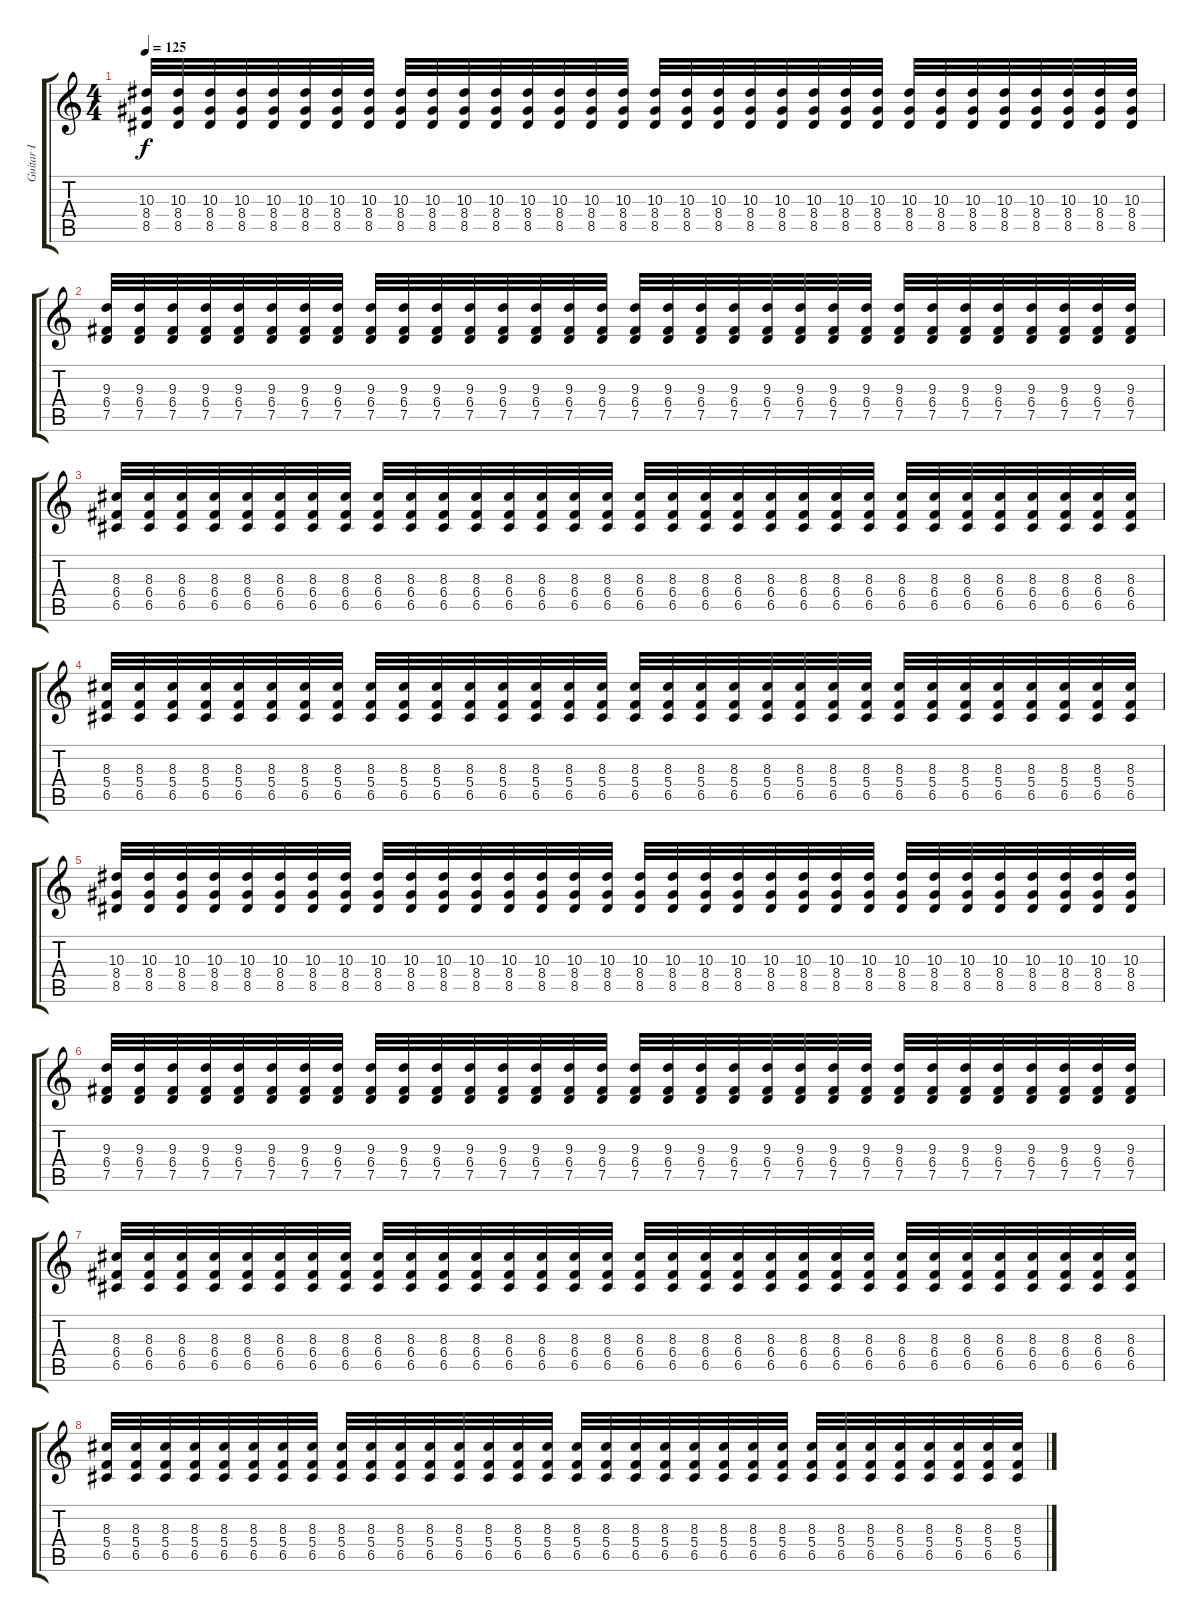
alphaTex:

\track ("Guitar I" "Guitar I") {instrument distortionguitar}
\staff {score tabs}
\tuning (D4 A3 F3 C3 G2 D2) {hide}
\ts (4 4)
\tempo 125
\clef g2
\ks c
(10.3 8.4 8.5).32{dy f instrument distortionguitar} (10.3 8.4 8.5).32 (10.3 8.4 8.5).32 (10.3 8.4 8.5).32 (10.3 8.4 8.5).32 (10.3 8.4 8.5).32 (10.3 8.4 8.5).32 (10.3 8.4 8.5).32 (10.3 8.4 8.5).32 (10.3 8.4 8.5).32 (10.3 8.4 8.5).32 (10.3 8.4 8.5).32 (10.3 8.4 8.5).32 (10.3 8.4 8.5).32 (10.3 8.4 8.5).32 (10.3 8.4 8.5).32 (10.3 8.4 8.5).32 (10.3 8.4 8.5).32 (10.3 8.4 8.5).32 (10.3 8.4 8.5).32 (10.3 8.4 8.5).32 (10.3 8.4 8.5).32 (10.3 8.4 8.5).32 (10.3 8.4 8.5).32 (10.3 8.4 8.5).32 (10.3 8.4 8.5).32 (10.3 8.4 8.5).32 (10.3 8.4 8.5).32 (10.3 8.4 8.5).32 (10.3 8.4 8.5).32 (10.3 8.4 8.5).32 (10.3 8.4 8.5).32 |
(9.3 6.4 7.5).32 (9.3 6.4 7.5).32 (9.3 6.4 7.5).32 (9.3 6.4 7.5).32 (9.3 6.4 7.5).32 (9.3 6.4 7.5).32 (9.3 6.4 7.5).32 (9.3 6.4 7.5).32 (9.3 6.4 7.5).32 (9.3 6.4 7.5).32 (9.3 6.4 7.5).32 (9.3 6.4 7.5).32 (9.3 6.4 7.5).32 (9.3 6.4 7.5).32 (9.3 6.4 7.5).32 (9.3 6.4 7.5).32 (9.3 6.4 7.5).32 (9.3 6.4 7.5).32 (9.3 6.4 7.5).32 (9.3 6.4 7.5).32 (9.3 6.4 7.5).32 (9.3 6.4 7.5).32 (9.3 6.4 7.5).32 (9.3 6.4 7.5).32 (9.3 6.4 7.5).32 (9.3 6.4 7.5).32 (9.3 6.4 7.5).32 (9.3 6.4 7.5).32 (9.3 6.4 7.5).32 (9.3 6.4 7.5).32 (9.3 6.4 7.5).32 (9.3 6.4 7.5).32 |
(8.3 6.4 6.5).32 (8.3 6.4 6.5).32 (8.3 6.4 6.5).32 (8.3 6.4 6.5).32 (8.3 6.4 6.5).32 (8.3 6.4 6.5).32 (8.3 6.4 6.5).32 (8.3 6.4 6.5).32 (8.3 6.4 6.5).32 (8.3 6.4 6.5).32 (8.3 6.4 6.5).32 (8.3 6.4 6.5).32 (8.3 6.4 6.5).32 (8.3 6.4 6.5).32 (8.3 6.4 6.5).32 (8.3 6.4 6.5).32 (8.3 6.4 6.5).32 (8.3 6.4 6.5).32 (8.3 6.4 6.5).32 (8.3 6.4 6.5).32 (8.3 6.4 6.5).32 (8.3 6.4 6.5).32 (8.3 6.4 6.5).32 (8.3 6.4 6.5).32 (8.3 6.4 6.5).32 (8.3 6.4 6.5).32 (8.3 6.4 6.5).32 (8.3 6.4 6.5).32 (8.3 6.4 6.5).32 (8.3 6.4 6.5).32 (8.3 6.4 6.5).32 (8.3 6.4 6.5).32 |
(8.3 5.4 6.5).32 (8.3 5.4 6.5).32 (8.3 5.4 6.5).32 (8.3 5.4 6.5).32 (8.3 5.4 6.5).32 (8.3 5.4 6.5).32 (8.3 5.4 6.5).32 (8.3 5.4 6.5).32 (8.3 5.4 6.5).32 (8.3 5.4 6.5).32 (8.3 5.4 6.5).32 (8.3 5.4 6.5).32 (8.3 5.4 6.5).32 (8.3 5.4 6.5).32 (8.3 5.4 6.5).32 (8.3 5.4 6.5).32 (8.3 5.4 6.5).32 (8.3 5.4 6.5).32 (8.3 5.4 6.5).32 (8.3 5.4 6.5).32 (8.3 5.4 6.5).32 (8.3 5.4 6.5).32 (8.3 5.4 6.5).32 (8.3 5.4 6.5).32 (8.3 5.4 6.5).32 (8.3 5.4 6.5).32 (8.3 5.4 6.5).32 (8.3 5.4 6.5).32 (8.3 5.4 6.5).32 (8.3 5.4 6.5).32 (8.3 5.4 6.5).32 (8.3 5.4 6.5).32 |
(10.3 8.4 8.5).32{instrument distortionguitar} (10.3 8.4 8.5).32 (10.3 8.4 8.5).32 (10.3 8.4 8.5).32 (10.3 8.4 8.5).32 (10.3 8.4 8.5).32 (10.3 8.4 8.5).32 (10.3 8.4 8.5).32 (10.3 8.4 8.5).32 (10.3 8.4 8.5).32 (10.3 8.4 8.5).32 (10.3 8.4 8.5).32 (10.3 8.4 8.5).32 (10.3 8.4 8.5).32 (10.3 8.4 8.5).32 (10.3 8.4 8.5).32 (10.3 8.4 8.5).32 (10.3 8.4 8.5).32 (10.3 8.4 8.5).32 (10.3 8.4 8.5).32 (10.3 8.4 8.5).32 (10.3 8.4 8.5).32 (10.3 8.4 8.5).32 (10.3 8.4 8.5).32 (10.3 8.4 8.5).32 (10.3 8.4 8.5).32 (10.3 8.4 8.5).32 (10.3 8.4 8.5).32 (10.3 8.4 8.5).32 (10.3 8.4 8.5).32 (10.3 8.4 8.5).32 (10.3 8.4 8.5).32 |
(9.3 6.4 7.5).32 (9.3 6.4 7.5).32 (9.3 6.4 7.5).32 (9.3 6.4 7.5).32 (9.3 6.4 7.5).32 (9.3 6.4 7.5).32 (9.3 6.4 7.5).32 (9.3 6.4 7.5).32 (9.3 6.4 7.5).32 (9.3 6.4 7.5).32 (9.3 6.4 7.5).32 (9.3 6.4 7.5).32 (9.3 6.4 7.5).32 (9.3 6.4 7.5).32 (9.3 6.4 7.5).32 (9.3 6.4 7.5).32 (9.3 6.4 7.5).32 (9.3 6.4 7.5).32 (9.3 6.4 7.5).32 (9.3 6.4 7.5).32 (9.3 6.4 7.5).32 (9.3 6.4 7.5).32 (9.3 6.4 7.5).32 (9.3 6.4 7.5).32 (9.3 6.4 7.5).32 (9.3 6.4 7.5).32 (9.3 6.4 7.5).32 (9.3 6.4 7.5).32 (9.3 6.4 7.5).32 (9.3 6.4 7.5).32 (9.3 6.4 7.5).32 (9.3 6.4 7.5).32 |
(8.3 6.4 6.5).32 (8.3 6.4 6.5).32 (8.3 6.4 6.5).32 (8.3 6.4 6.5).32 (8.3 6.4 6.5).32 (8.3 6.4 6.5).32 (8.3 6.4 6.5).32 (8.3 6.4 6.5).32 (8.3 6.4 6.5).32 (8.3 6.4 6.5).32 (8.3 6.4 6.5).32 (8.3 6.4 6.5).32 (8.3 6.4 6.5).32 (8.3 6.4 6.5).32 (8.3 6.4 6.5).32 (8.3 6.4 6.5).32 (8.3 6.4 6.5).32 (8.3 6.4 6.5).32 (8.3 6.4 6.5).32 (8.3 6.4 6.5).32 (8.3 6.4 6.5).32 (8.3 6.4 6.5).32 (8.3 6.4 6.5).32 (8.3 6.4 6.5).32 (8.3 6.4 6.5).32 (8.3 6.4 6.5).32 (8.3 6.4 6.5).32 (8.3 6.4 6.5).32 (8.3 6.4 6.5).32 (8.3 6.4 6.5).32 (8.3 6.4 6.5).32 (8.3 6.4 6.5).32 |
(8.3 5.4 6.5).32 (8.3 5.4 6.5).32 (8.3 5.4 6.5).32 (8.3 5.4 6.5).32 (8.3 5.4 6.5).32 (8.3 5.4 6.5).32 (8.3 5.4 6.5).32 (8.3 5.4 6.5).32 (8.3 5.4 6.5).32 (8.3 5.4 6.5).32 (8.3 5.4 6.5).32 (8.3 5.4 6.5).32 (8.3 5.4 6.5).32 (8.3 5.4 6.5).32 (8.3 5.4 6.5).32 (8.3 5.4 6.5).32 (8.3 5.4 6.5).32 (8.3 5.4 6.5).32 (8.3 5.4 6.5).32 (8.3 5.4 6.5).32 (8.3 5.4 6.5).32 (8.3 5.4 6.5).32 (8.3 5.4 6.5).32 (8.3 5.4 6.5).32 (8.3 5.4 6.5).32 (8.3 5.4 6.5).32 (8.3 5.4 6.5).32 (8.3 5.4 6.5).32 (8.3 5.4 6.5).32 (8.3 5.4 6.5).32 (8.3 5.4 6.5).32 (8.3 5.4 6.5).32
